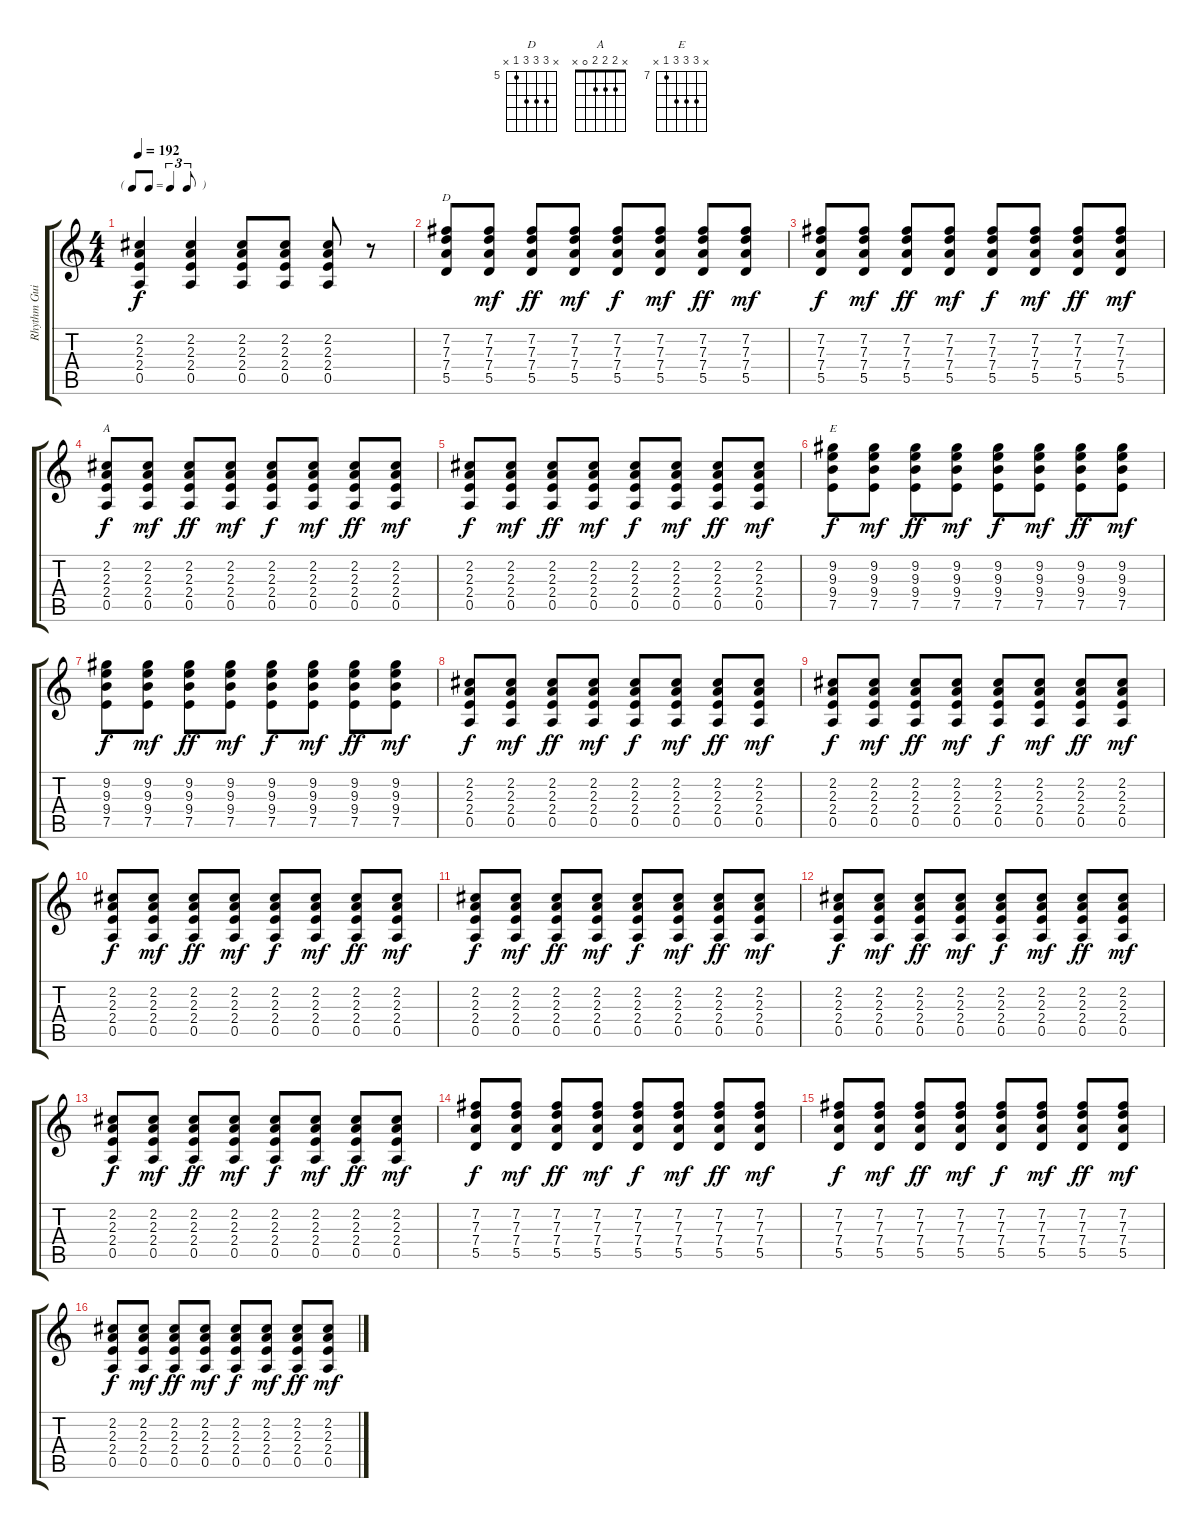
\track ("Rhythm Guitar" "Rhythm Gui") {instrument acousticguitarsteel}
\staff {score tabs}
\tuning (E4 B3 G3 D3 A2 E2) {hide}
\chord ("D" x 7 7 7 5 x) {firstfret 5}
\chord ("A" x 2 2 2 0 x)
\chord ("E" x 9 9 9 7 x) {firstfret 7}
\ts (4 4)
\tf triplet8th
\tempo 192
\clef g2
\ks c
(2.2 2.3 2.4 0.5).4{dy f} (2.2 2.3 2.4 0.5).4 (2.2 2.3 2.4 0.5).8 (2.2 2.3 2.4 0.5).8 (2.2 2.3 2.4 0.5).8 r.8 |
(7.2 7.3 7.4 5.5).8{ch "D"} (7.2 7.3 7.4 5.5).8{dy mf} (7.2 7.3 7.4 5.5).8{dy ff} (7.2 7.3 7.4 5.5).8{dy mf} (7.2 7.3 7.4 5.5).8{dy f} (7.2 7.3 7.4 5.5).8{dy mf} (7.2 7.3 7.4 5.5).8{dy ff} (7.2 7.3 7.4 5.5).8{dy mf} |
(7.2 7.3 7.4 5.5).8{dy f} (7.2 7.3 7.4 5.5).8{dy mf} (7.2 7.3 7.4 5.5).8{dy ff} (7.2 7.3 7.4 5.5).8{dy mf} (7.2 7.3 7.4 5.5).8{dy f} (7.2 7.3 7.4 5.5).8{dy mf} (7.2 7.3 7.4 5.5).8{dy ff} (7.2 7.3 7.4 5.5).8{dy mf} |
(2.2 2.3 2.4 0.5).8{ch "A" dy f} (2.2 2.3 2.4 0.5).8{dy mf} (2.2 2.3 2.4 0.5).8{dy ff} (2.2 2.3 2.4 0.5).8{dy mf} (2.2 2.3 2.4 0.5).8{dy f} (2.2 2.3 2.4 0.5).8{dy mf} (2.2 2.3 2.4 0.5).8{dy ff} (2.2 2.3 2.4 0.5).8{dy mf} |
(2.2 2.3 2.4 0.5).8{dy f} (2.2 2.3 2.4 0.5).8{dy mf} (2.2 2.3 2.4 0.5).8{dy ff} (2.2 2.3 2.4 0.5).8{dy mf} (2.2 2.3 2.4 0.5).8{dy f} (2.2 2.3 2.4 0.5).8{dy mf} (2.2 2.3 2.4 0.5).8{dy ff} (2.2 2.3 2.4 0.5).8{dy mf} |
(9.2 9.3 9.4 7.5).8{ch "E" dy f} (9.2 9.3 9.4 7.5).8{dy mf} (9.2 9.3 9.4 7.5).8{dy ff} (9.2 9.3 9.4 7.5).8{dy mf} (9.2 9.3 9.4 7.5).8{dy f} (9.2 9.3 9.4 7.5).8{dy mf} (9.2 9.3 9.4 7.5).8{dy ff} (9.2 9.3 9.4 7.5).8{dy mf} |
(9.2 9.3 9.4 7.5).8{dy f} (9.2 9.3 9.4 7.5).8{dy mf} (9.2 9.3 9.4 7.5).8{dy ff} (9.2 9.3 9.4 7.5).8{dy mf} (9.2 9.3 9.4 7.5).8{dy f} (9.2 9.3 9.4 7.5).8{dy mf} (9.2 9.3 9.4 7.5).8{dy ff} (9.2 9.3 9.4 7.5).8{dy mf} |
(2.2 2.3 2.4 0.5).8{dy f} (2.2 2.3 2.4 0.5).8{dy mf} (2.2 2.3 2.4 0.5).8{dy ff} (2.2 2.3 2.4 0.5).8{dy mf} (2.2 2.3 2.4 0.5).8{dy f} (2.2 2.3 2.4 0.5).8{dy mf} (2.2 2.3 2.4 0.5).8{dy ff} (2.2 2.3 2.4 0.5).8{dy mf} |
(2.2 2.3 2.4 0.5).8{dy f} (2.2 2.3 2.4 0.5).8{dy mf} (2.2 2.3 2.4 0.5).8{dy ff} (2.2 2.3 2.4 0.5).8{dy mf} (2.2 2.3 2.4 0.5).8{dy f} (2.2 2.3 2.4 0.5).8{dy mf} (2.2 2.3 2.4 0.5).8{dy ff} (2.2 2.3 2.4 0.5).8{dy mf} |
(2.2 2.3 2.4 0.5).8{dy f} (2.2 2.3 2.4 0.5).8{dy mf} (2.2 2.3 2.4 0.5).8{dy ff} (2.2 2.3 2.4 0.5).8{dy mf} (2.2 2.3 2.4 0.5).8{dy f} (2.2 2.3 2.4 0.5).8{dy mf} (2.2 2.3 2.4 0.5).8{dy ff} (2.2 2.3 2.4 0.5).8{dy mf} |
(2.2 2.3 2.4 0.5).8{dy f} (2.2 2.3 2.4 0.5).8{dy mf} (2.2 2.3 2.4 0.5).8{dy ff} (2.2 2.3 2.4 0.5).8{dy mf} (2.2 2.3 2.4 0.5).8{dy f} (2.2 2.3 2.4 0.5).8{dy mf} (2.2 2.3 2.4 0.5).8{dy ff} (2.2 2.3 2.4 0.5).8{dy mf} |
(2.2 2.3 2.4 0.5).8{dy f} (2.2 2.3 2.4 0.5).8{dy mf} (2.2 2.3 2.4 0.5).8{dy ff} (2.2 2.3 2.4 0.5).8{dy mf} (2.2 2.3 2.4 0.5).8{dy f} (2.2 2.3 2.4 0.5).8{dy mf} (2.2 2.3 2.4 0.5).8{dy ff} (2.2 2.3 2.4 0.5).8{dy mf} |
(2.2 2.3 2.4 0.5).8{dy f} (2.2 2.3 2.4 0.5).8{dy mf} (2.2 2.3 2.4 0.5).8{dy ff} (2.2 2.3 2.4 0.5).8{dy mf} (2.2 2.3 2.4 0.5).8{dy f} (2.2 2.3 2.4 0.5).8{dy mf} (2.2 2.3 2.4 0.5).8{dy ff} (2.2 2.3 2.4 0.5).8{dy mf} |
(7.2 7.3 7.4 5.5).8{dy f} (7.2 7.3 7.4 5.5).8{dy mf} (7.2 7.3 7.4 5.5).8{dy ff} (7.2 7.3 7.4 5.5).8{dy mf} (7.2 7.3 7.4 5.5).8{dy f} (7.2 7.3 7.4 5.5).8{dy mf} (7.2 7.3 7.4 5.5).8{dy ff} (7.2 7.3 7.4 5.5).8{dy mf} |
(7.2 7.3 7.4 5.5).8{dy f} (7.2 7.3 7.4 5.5).8{dy mf} (7.2 7.3 7.4 5.5).8{dy ff} (7.2 7.3 7.4 5.5).8{dy mf} (7.2 7.3 7.4 5.5).8{dy f} (7.2 7.3 7.4 5.5).8{dy mf} (7.2 7.3 7.4 5.5).8{dy ff} (7.2 7.3 7.4 5.5).8{dy mf} |
(2.2 2.3 2.4 0.5).8{dy f} (2.2 2.3 2.4 0.5).8{dy mf} (2.2 2.3 2.4 0.5).8{dy ff} (2.2 2.3 2.4 0.5).8{dy mf} (2.2 2.3 2.4 0.5).8{dy f} (2.2 2.3 2.4 0.5).8{dy mf} (2.2 2.3 2.4 0.5).8{dy ff} (2.2 2.3 2.4 0.5).8{dy mf}
